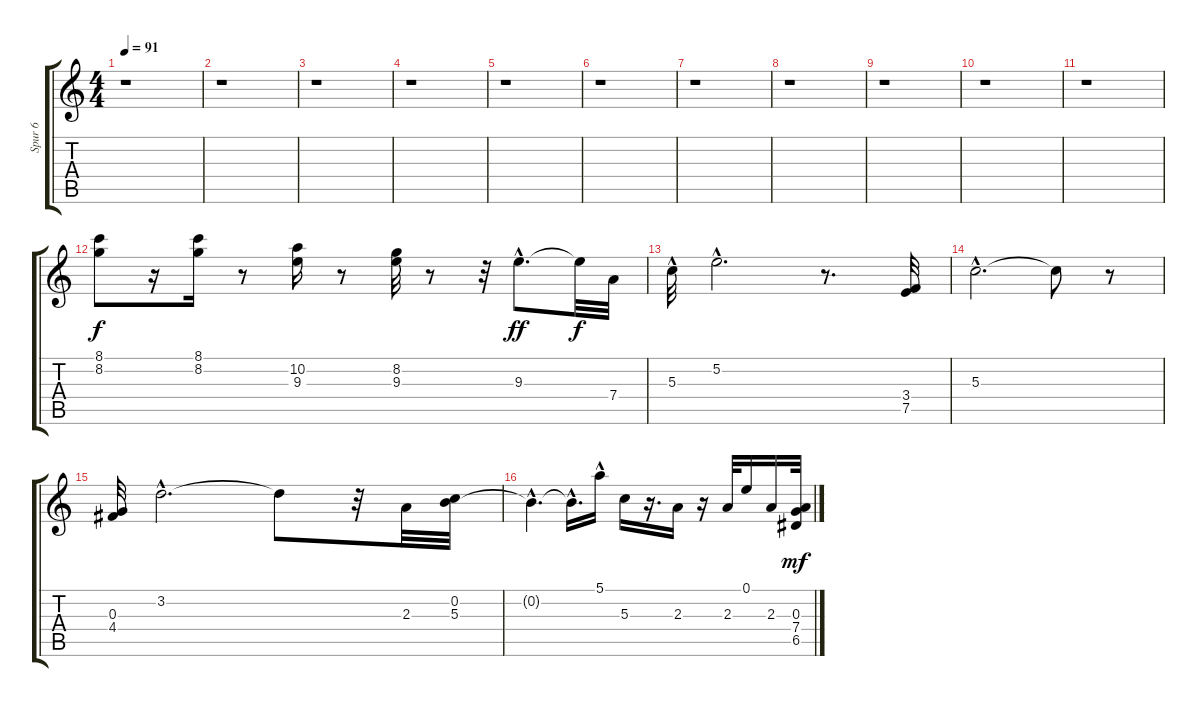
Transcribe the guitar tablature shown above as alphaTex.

\track ("Spur 6" "Spur 6") {instrument acousticguitarsteel}
\staff {score tabs}
\tuning (E4 B3 G3 D3 A2 E2) {hide}
\ts (4 4)
\tempo 91
\clef g2
\ks c
r.1{dy f} |
r.1 |
r.1 |
r.1 |
r.1 |
r.1 |
r.1 |
r.1 |
r.1 |
r.1 |
r.1 |
(8.1 8.2).8 r.16 (8.1 8.2).16 r.8 (10.2 9.3).16 r.8 (8.2 9.3).32 r.8 r.32 9.3{hac}.8{d dy ff} 9.3{t}.32{dy f} 7.4.32 |
5.3{hac}.32 5.2{hac}.2{d} r.8{d} (3.4 7.5).32 |
5.3{hac}.2{d} 5.3{t}.8 r.8 |
(0.3 4.4).32 3.2{hac}.2{d} 3.2{t}.8 r.32 2.3.32 (0.2 5.3).32 |
0.2{hac t}.4{d} 0.2{hac t}.16{d} 5.1{hac}.16 5.3.16 r.16{d} 2.3.16 r.16 2.3.32 0.1.16 2.3.16 (0.3 7.4 6.5).32{dy mf}
